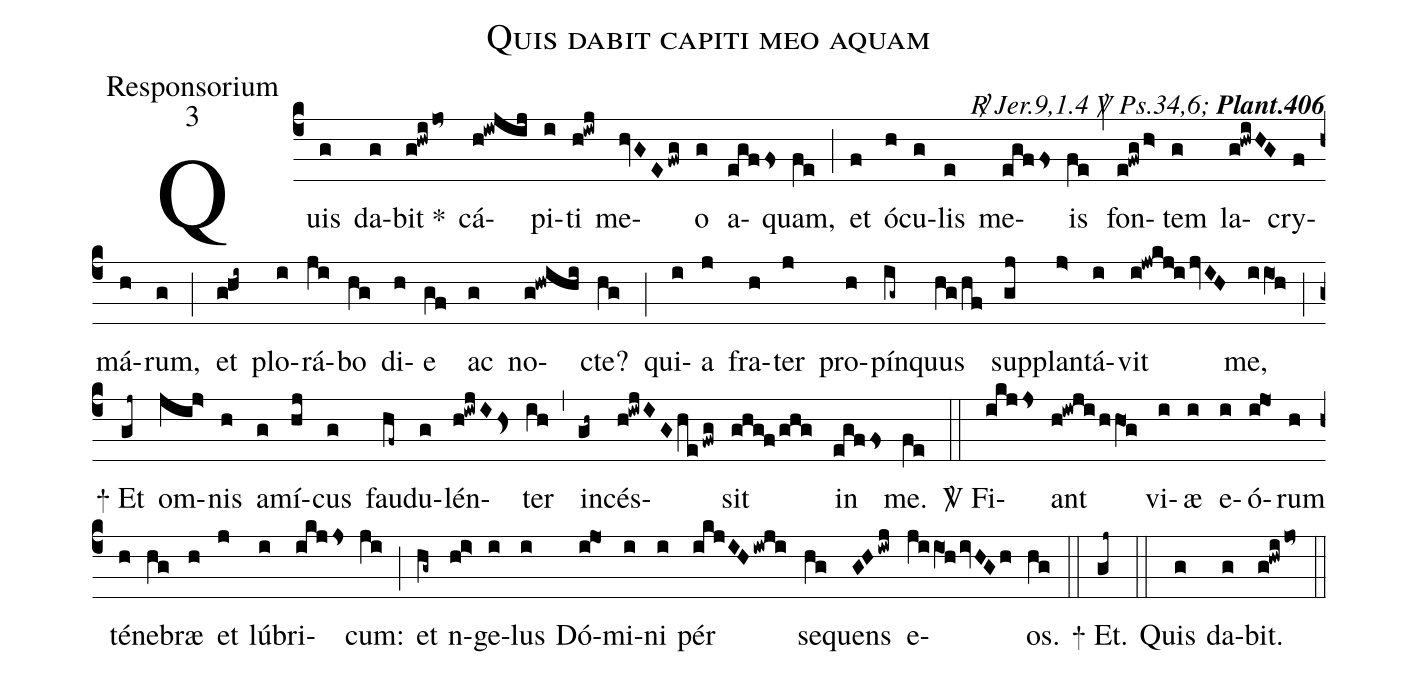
name:Quis dabit capiti meo aquam;
office-part:Responsorium;
mode:3;
commentary:{\itshape\mdseries \Rbar\ Jer.9,1.4 \Vbar\ Ps.34,6;\/} {\bfseries Plant.406};
%%
(c4) Quis(g) da(g)bit <sp>*</sp>(g!hwijo~) cá(h!iwjij)pi(i)ti(h!iwj) me(hvGEfwg)o(g) a(egffs)quam,(fe) (;)
et(f) ó(h)cu(g)lis(e) me(egffs)is(fe) (,) fon(e!fwgh>)tem(g) la(g!hwiHG)cry(f)má(h)rum,(g) (;)
et(g!hi~) plo(i)rá(ji)bo(hg) di(h)e(gf) ac(g) no(g!hwihi)cte?(hg) (;)
qui(i)a(j) fra(h)ter(j) pro(h)pín(ig~)quus(hg/hf) sup(gj)plan(j>)tá(i)vit(i!jwkj@ijvIH) me,(iiO1h) (;)
<sp>+</sp> Et(gj~) om(jij>)nis(h) a(g)mí(hj)cus(g) fau(hf~)du(g)lén(h!iwjIhs<)ter(ih) (,)
in(gh~)cés(h!iwjIGhefwg)sit(ghg@f/ghg) in(egffs) me.(fe) (::)
<sp>V/</sp> Fi(ikjjs)ant(h@iwji/hhO1g) vi(i)æ(i) e(i)ó(i!jo1)rum(h) tén(h)e(hg)bræ(h) et(j) lú(i)bri(ikjjs)cum:(ji) (;)
et(hg~) n(hi>)ge(i)lus(i) Dó(i!jo1)mi(i)ni(i) pér(ikjIH/iwji) se(hg)quens(GHiwj) e(jiiO1hivHGh)os.(hg) (::)
<sp>+</sp> Et.(gj~) (::) Quis(g) da(g)bit.(g!hwijo~) (::)
